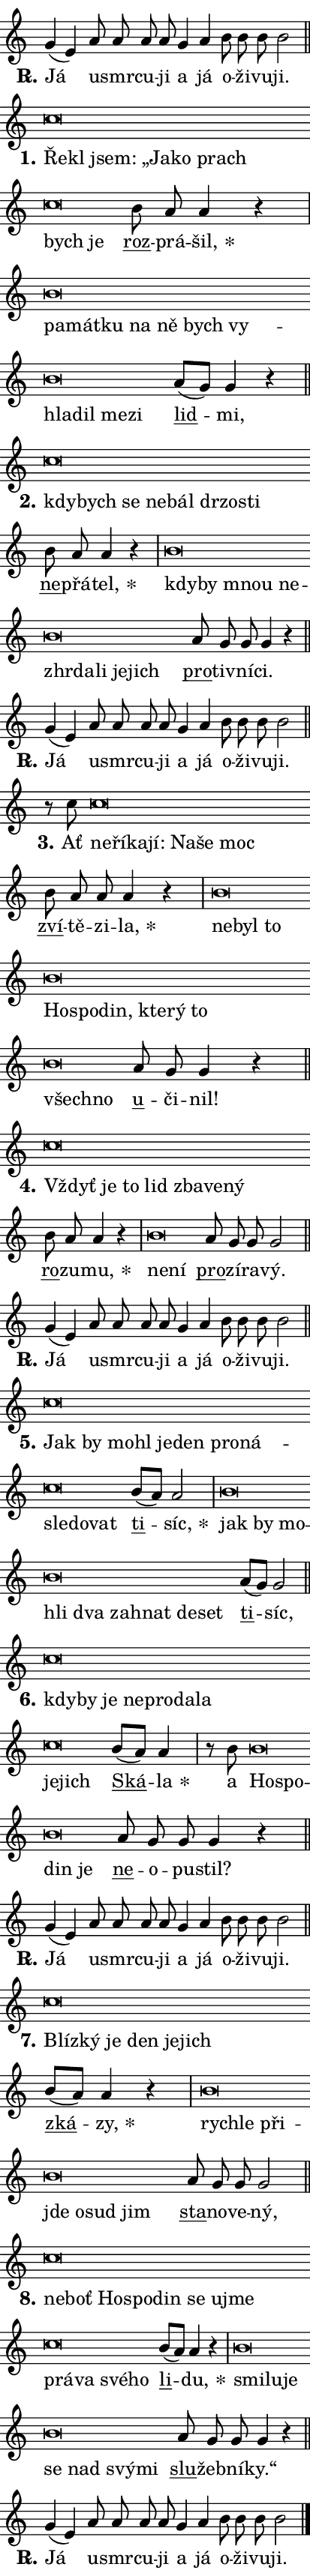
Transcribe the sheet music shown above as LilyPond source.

\version "2.24.0"
\header { tagline = "" }
\paper {
  indent = 0\cm
  top-margin = 0\cm
  right-margin = 0\cm
  bottom-margin = 0\cm
  left-margin = 0\cm
  paper-width = 7\cm
  page-breaking = #ly:one-page-breaking
  system-system-spacing.basic-distance = #11
  score-system-spacing.basic-distance = #11
  ragged-last = ##f
}


%% Author: Thomas Morley
%% https://lists.gnu.org/archive/html/lilypond-user/2020-05/msg00002.html
#(define (line-position grob)
"Returns position of @var[grob} in current system:
   @code{'start}, if at first time-step
   @code{'end}, if at last time-step
   @code{'middle} otherwise
"
  (let* ((col (ly:item-get-column grob))
         (ln (ly:grob-object col 'left-neighbor))
         (rn (ly:grob-object col 'right-neighbor))
         (col-to-check-left (if (ly:grob? ln) ln col))
         (col-to-check-right (if (ly:grob? rn) rn col))
         (break-dir-left
           (and
             (ly:grob-property col-to-check-left 'non-musical #f)
             (ly:item-break-dir col-to-check-left)))
         (break-dir-right
           (and
             (ly:grob-property col-to-check-right 'non-musical #f)
             (ly:item-break-dir col-to-check-right))))
        (cond ((eqv? 1 break-dir-left) 'start)
              ((eqv? -1 break-dir-right) 'end)
              (else 'middle))))

#(define (tranparent-at-line-position vctor)
  (lambda (grob)
  "Relying on @code{line-position} select the relevant enry from @var{vctor}.
Used to determine transparency,"
    (case (line-position grob)
      ((end) (not (vector-ref vctor 0)))
      ((middle) (not (vector-ref vctor 1)))
      ((start) (not (vector-ref vctor 2))))))

noteHeadBreakVisibility =
#(define-music-function (break-visibility)(vector?)
"Makes @code{NoteHead}s transparent relying on @var{break-visibility}"
#{
  \override NoteHead.transparent =
    #(tranparent-at-line-position break-visibility)
#})

#(define delete-ledgers-for-transparent-note-heads
  (lambda (grob)
    "Reads whether a @code{NoteHead} is transparent.
If so this @code{NoteHead} is removed from @code{'note-heads} from
@var{grob}, which is supposed to be @code{LedgerLineSpanner}.
As a result ledgers are not printed for this @code{NoteHead}"
    (let* ((nhds-array (ly:grob-object grob 'note-heads))
           (nhds-list
             (if (ly:grob-array? nhds-array)
                 (ly:grob-array->list nhds-array)
                 '()))
           ;; Relies on the transparent-property being done before
           ;; Staff.LedgerLineSpanner.after-line-breaking is executed.
           ;; This is fragile ...
           (to-keep
             (remove
               (lambda (nhd)
                 (ly:grob-property nhd 'transparent #f))
               nhds-list)))
      ;; TODO find a better method to iterate over grob-arrays, similiar
      ;; to filter/remove etc for lists
      ;; For now rebuilt from scratch
      (set! (ly:grob-object grob 'note-heads)  '())
      (for-each
        (lambda (nhd)
          (ly:pointer-group-interface::add-grob grob 'note-heads nhd))
        to-keep))))

hideNotes = {
  \noteHeadBreakVisibility #begin-of-line-visible
}
unHideNotes = {
  \noteHeadBreakVisibility #all-visible
}

% work-around for resetting accidentals
% https://lilypond.org/doc/v2.23/Documentation/notation/displaying-rhythms#unmetered-music
cadenzaMeasure = {
  \cadenzaOff
  \partial 1024 s1024
  \cadenzaOn
}

#(define-markup-command (accent layout props text) (markup?)
  "Underline accented syllable"
  (interpret-markup layout props
    #{\markup \override #'(offset . 4.3) \underline { #text }#}))

responsum = \markup \concat {
  "R" \hspace #-1.05 \path #0.1 #'((moveto 0 0.07) (lineto 0.9 0.8)) \hspace #0.05 "."
}

\layout {
    \context {
        \Staff
        \remove "Time_signature_engraver"
        \override LedgerLineSpanner.after-line-breaking = #delete-ledgers-for-transparent-note-heads
    }
    \context {
        \Voice {
            \override NoteHead.output-attributes = #'((class . "notehead"))
            \override Hairpin.height = #0.55
        }
    }
    \context {
        \Lyrics {
            \override StanzaNumber.output-attributes = #'((class . "stanzanumber"))
            \override LyricSpace.minimum-distance = #0.9
            \override LyricText.font-name = #"TeX Gyre Schola"
            \override LyricText.font-size = 1
            \override StanzaNumber.font-name = #"TeX Gyre Schola Bold"
            \override StanzaNumber.font-size = 1
        }
    }
}

% magnetic-lyrics.ily
%
%   written by
%     Jean Abou Samra <jean@abou-samra.fr>
%     Werner Lemberg <wl@gnu.org>
%
%   adapted by
%     Jiri Hon <jiri.hon@gmail.com>
%
% Version 2022-Apr-15

% https://www.mail-archive.com/lilypond-user@gnu.org/msg149350.html

#(define (Left_hyphen_pointer_engraver context)
   "Collect syllable-hyphen-syllable occurrences in lyrics and store
them in properties.  This engraver only looks to the left.  For
example, if the lyrics input is @code{foo -- bar}, it does the
following.

@itemize @bullet
@item
Set the @code{text} property of the @code{LyricHyphen} grob between
@q{foo} and @q{bar} to @code{foo}.

@item
Set the @code{left-hyphen} property of the @code{LyricText} grob with
text @q{foo} to the @code{LyricHyphen} grob between @q{foo} and
@q{bar}.
@end itemize

Use this auxiliary engraver in combination with the
@code{lyric-@/text::@/apply-@/magnetic-@/offset!} hook."
   (let ((hyphen #f)
         (text #f))
     (make-engraver
      (acknowledgers
       ((lyric-syllable-interface engraver grob source-engraver)
        (set! text grob)))
      (end-acknowledgers
       ((lyric-hyphen-interface engraver grob source-engraver)
        ;(when (not (grob::has-interface grob 'lyric-space-interface))
          (set! hyphen grob)));)
      ((stop-translation-timestep engraver)
       (when (and text hyphen)
         (ly:grob-set-object! text 'left-hyphen hyphen))
       (set! text #f)
       (set! hyphen #f)))))

#(define (lyric-text::apply-magnetic-offset! grob)
   "If the space between two syllables is less than the value in
property @code{LyricText@/.details@/.squash-threshold}, move the right
syllable to the left so that it gets concatenated with the left
syllable.

Use this function as a hook for
@code{LyricText@/.after-@/line-@/breaking} if the
@code{Left_@/hyphen_@/pointer_@/engraver} is active."
   (let ((hyphen (ly:grob-object grob 'left-hyphen #f)))
     (when hyphen
       (let ((left-text (ly:spanner-bound hyphen LEFT)))
         (when (grob::has-interface left-text 'lyric-syllable-interface)
           (let* ((common (ly:grob-common-refpoint grob left-text X))
                  (this-x-ext (ly:grob-extent grob common X))
                  (left-x-ext
                   (begin
                     ;; Trigger magnetism for left-text.
                     (ly:grob-property left-text 'after-line-breaking)
                     (ly:grob-extent left-text common X)))
                  ;; `delta` is the gap width between two syllables.
                  (delta (- (interval-start this-x-ext)
                            (interval-end left-x-ext)))
                  (details (ly:grob-property grob 'details))
                  (threshold (assoc-get 'squash-threshold details 0.2)))
             (when (< delta threshold)
               (let* (;; We have to manipulate the input text so that
                      ;; ligatures crossing syllable boundaries are not
                      ;; disabled.  For languages based on the Latin
                      ;; script this is essentially a beautification.
                      ;; However, for non-Western scripts it can be a
                      ;; necessity.
                      (lt (ly:grob-property left-text 'text))
                      (rt (ly:grob-property grob 'text))
                      (is-space (grob::has-interface hyphen 'lyric-space-interface))
                      (space (if is-space " " ""))
                      (space-markup (grob-interpret-markup grob " "))
                      (space-size (interval-length (ly:stencil-extent space-markup X)))
                      (extra-delta (if is-space space-size 0))
                      ;; Append new syllable.
                      (ltrt-space (if (and (string? lt) (string? rt))
                                (string-append lt space rt)
                                (make-concat-markup (list lt space rt))))
                      ;; Right-align `ltrt` to the right side.
                      (ltrt-space-markup (grob-interpret-markup
                               grob
                               (make-translate-markup
                                (cons (interval-length this-x-ext) 0)
                                (make-right-align-markup ltrt-space)))))
                 (begin
                   ;; Don't print `left-text`.
                   (ly:grob-set-property! left-text 'stencil #f)
                   ;; Set text and stencil (which holds all collected
                   ;; syllables so far) and shift it to the left.
                   (ly:grob-set-property! grob 'text ltrt-space)
                   (ly:grob-set-property! grob 'stencil ltrt-space-markup)
                   (ly:grob-translate-axis! grob (- (- delta extra-delta)) X))))))))))


#(define (lyric-hyphen::displace-bounds-first grob)
   ;; Make very sure this callback isn't triggered too early.
   (let ((left (ly:spanner-bound grob LEFT))
         (right (ly:spanner-bound grob RIGHT)))
     (ly:grob-property left 'after-line-breaking)
     (ly:grob-property right 'after-line-breaking)
     (ly:lyric-hyphen::print grob)))

squashThreshold = #0.4

\layout {
  \context {
    \Lyrics
    \consists #Left_hyphen_pointer_engraver
    \override LyricText.after-line-breaking =
      #lyric-text::apply-magnetic-offset!
    \override LyricHyphen.stencil = #lyric-hyphen::displace-bounds-first
    \override LyricText.details.squash-threshold = \squashThreshold
    \override LyricHyphen.minimum-distance = 0
    \override LyricHyphen.minimum-length = \squashThreshold
  }
}

squash = \override LyricText.details.squash-threshold = 9999
unSquash = \override LyricText.details.squash-threshold = \squashThreshold

left = \override LyricText.self-alignment-X = #LEFT
unLeft = \revert LyricText.self-alignment-X

starOffset = #(lambda (grob) 
                (let ((x_offset (ly:self-alignment-interface::aligned-on-x-parent grob)))
                  (if (= x_offset 0) 0 (+ x_offset 1.2))))

star = #(define-music-function (syllable)(string?)
"Append star separator at the end of a syllable"
#{
  \once \override LyricText.X-offset = #starOffset
  \lyricmode { \markup {
    #syllable
    \override #'((font-name . "TeX Gyre Schola Bold")) \hspace #0.2 \lower #0.65 \larger "*"
  } }
#})

starAccent = #(define-music-function (syllable)(string?)
"Append star separator at the end of a syllable and make accent"
#{
  \once \override LyricText.X-offset = #starOffset
  \lyricmode { \markup {
    \accent #syllable
    \override #'((font-name . "TeX Gyre Schola Bold")) \hspace #0.2 \lower #0.65 \larger "*"
  } }
#})

breath = #(define-music-function (syllable)(string?)
"Append breathing indicator at the end of a syllable"
#{
  \lyricmode { \markup { #syllable "+" } }
#})

optionalBreath = #(define-music-function (syllable)(string?)
"Append optional breathing indicator at the end of a syllable"
#{
  \lyricmode { \markup { #syllable "(+)" } }
#})


\score {
    <<
        \new Voice = "melody" { \cadenzaOn \key c \major \relative { g'4( e) a8 a a a \bar "" g4 a \bar "" b8 b b b2 \cadenzaMeasure \bar "||" \break } }
        \new Lyrics \lyricsto "melody" { \lyricmode { \set stanza = \responsum
Já u -- smr -- cu -- ji a já o -- ži -- vu -- ji. } }
    >>
    \layout {}
}

\score {
    <<
        \new Voice = "melody" { \cadenzaOn \key c \major \relative { c''\breve*1/16 \hideNotes \breve*1/16 \bar "" \breve*1/16 \bar "" \breve*1/16 \bar "" \breve*1/16 \bar "" \breve*1/16 \bar "" \breve*1/16 \breve*1/16 \bar "" \unHideNotes \bar "" b8 a a4 r \cadenzaMeasure \bar "|" b\breve*1/16 \hideNotes \breve*1/16 \bar "" \breve*1/16 \bar "" \breve*1/16 \bar "" \breve*1/16 \bar "" \breve*1/16 \bar "" \breve*1/16 \bar "" \breve*1/16 \bar "" \breve*1/16 \bar "" \breve*1/16 \breve*1/16 \bar "" \unHideNotes \bar "" a8[( g)] g4 r \cadenzaMeasure \bar "||" \break } }
        \new Lyrics \lyricsto "melody" { \lyricmode { \set stanza = "1."
\left Ře -- \squash kl jsem: „Ja -- ko prach bych je \unLeft \unSquash \markup \accent roz -- prá -- \star šil, \left pa -- \squash mát -- ku na ně bych vy -- hla -- dil me -- zi \unLeft \unSquash \markup \accent lid -- mi, } }
    >>
    \layout {}
}

\score {
    <<
        \new Voice = "melody" { \cadenzaOn \key c \major \relative { c''\breve*1/16 \hideNotes \breve*1/16 \bar "" \breve*1/16 \bar "" \breve*1/16 \bar "" \breve*1/16 \bar "" \breve*1/16 \bar "" \breve*1/16 \breve*1/16 \bar "" \unHideNotes \bar "" b8 a a4 r \cadenzaMeasure \bar "|" b\breve*1/16 \hideNotes \breve*1/16 \bar "" \breve*1/16 \bar "" \breve*1/16 \bar "" \breve*1/16 \bar "" \breve*1/16 \bar "" \breve*1/16 \bar "" \breve*1/16 \breve*1/16 \bar "" \unHideNotes \bar "" a8 g g g4 r \cadenzaMeasure \bar "||" \break } }
        \new Lyrics \lyricsto "melody" { \lyricmode { \set stanza = "2."
\left kdy -- \squash bych se ne -- bál dr -- zo -- sti \unLeft \unSquash \markup \accent ne -- přá -- \star tel, \left kdy -- \squash by mnou ne -- zhr -- da -- li je -- jich \unLeft \unSquash \markup \accent pro -- tiv -- ní -- ci. } }
    >>
    \layout {}
}

\score {
    <<
        \new Voice = "melody" { \cadenzaOn \key c \major \relative { g'4( e) a8 a a a \bar "" g4 a \bar "" b8 b b b2 \cadenzaMeasure \bar "||" \break } }
        \new Lyrics \lyricsto "melody" { \lyricmode { \set stanza = \responsum
Já u -- smr -- cu -- ji a já o -- ži -- vu -- ji. } }
    >>
    \layout {}
}

\score {
    <<
        \new Voice = "melody" { \cadenzaOn \key c \major \relative { r8 c''8 c\breve*1/16 \hideNotes \breve*1/16 \bar "" \breve*1/16 \bar "" \breve*1/16 \bar "" \breve*1/16 \bar "" \breve*1/16 \breve*1/16 \bar "" \unHideNotes \bar "" b8 a a a4 r \cadenzaMeasure \bar "|" b\breve*1/16 \hideNotes \breve*1/16 \bar "" \breve*1/16 \bar "" \breve*1/16 \bar "" \breve*1/16 \bar "" \breve*1/16 \bar "" \breve*1/16 \bar "" \breve*1/16 \bar "" \breve*1/16 \bar "" \breve*1/16 \breve*1/16 \bar "" \unHideNotes \bar "" a8 g g4 r \cadenzaMeasure \bar "||" \break } }
        \new Lyrics \lyricsto "melody" { \lyricmode { \set stanza = "3."
Ať \left ne -- \squash ří -- ka -- jí: Na -- še moc \unLeft \unSquash \markup \accent zví -- tě -- zi -- \star la, \left ne -- \squash byl to Ho -- spo -- din, kte -- rý to všech -- no \unLeft \unSquash \markup \accent u -- či -- nil! } }
    >>
    \layout {}
}

\score {
    <<
        \new Voice = "melody" { \cadenzaOn \key c \major \relative { c''\breve*1/16 \hideNotes \breve*1/16 \bar "" \breve*1/16 \bar "" \breve*1/16 \bar "" \breve*1/16 \bar "" \breve*1/16 \breve*1/16 \bar "" \unHideNotes \bar "" b8 a a4 r \cadenzaMeasure \bar "|" b\breve*1/16 \hideNotes \breve*1/16 \bar "" \unHideNotes \bar "" a8 g g g2 \cadenzaMeasure \bar "||" \break } }
        \new Lyrics \lyricsto "melody" { \lyricmode { \set stanza = "4."
\left Vždyť \squash je to lid zba -- ve -- ný \unLeft \unSquash \markup \accent ro -- zu -- \star mu, \left ne -- \squash ní \unLeft \unSquash \markup \accent pro -- zí -- ra -- vý. } }
    >>
    \layout {}
}

\score {
    <<
        \new Voice = "melody" { \cadenzaOn \key c \major \relative { g'4( e) a8 a a a \bar "" g4 a \bar "" b8 b b b2 \cadenzaMeasure \bar "||" \break } }
        \new Lyrics \lyricsto "melody" { \lyricmode { \set stanza = \responsum
Já u -- smr -- cu -- ji a já o -- ži -- vu -- ji. } }
    >>
    \layout {}
}

\score {
    <<
        \new Voice = "melody" { \cadenzaOn \key c \major \relative { c''\breve*1/16 \hideNotes \breve*1/16 \bar "" \breve*1/16 \bar "" \breve*1/16 \bar "" \breve*1/16 \bar "" \breve*1/16 \bar "" \breve*1/16 \bar "" \breve*1/16 \bar "" \breve*1/16 \bar "" \breve*1/16 \breve*1/16 \bar "" \unHideNotes \bar "" b8[( a)] a2 \cadenzaMeasure \bar "|" b\breve*1/16 \hideNotes \breve*1/16 \bar "" \breve*1/16 \bar "" \breve*1/16 \bar "" \breve*1/16 \bar "" \breve*1/16 \bar "" \breve*1/16 \bar "" \breve*1/16 \breve*1/16 \bar "" \unHideNotes \bar "" a8[( g)] g2 \cadenzaMeasure \bar "||" \break } }
        \new Lyrics \lyricsto "melody" { \lyricmode { \set stanza = "5."
\left Jak \squash by mo -- hl je -- den pro -- ná -- sle -- do -- vat \unLeft \unSquash \markup \accent ti -- \star síc, \left jak \squash by mo -- hli dva za -- hnat de -- set \unLeft \unSquash \markup \accent ti -- síc, } }
    >>
    \layout {}
}

\score {
    <<
        \new Voice = "melody" { \cadenzaOn \key c \major \relative { c''\breve*1/16 \hideNotes \breve*1/16 \bar "" \breve*1/16 \bar "" \breve*1/16 \bar "" \breve*1/16 \bar "" \breve*1/16 \bar "" \breve*1/16 \bar "" \breve*1/16 \breve*1/16 \bar "" \unHideNotes \bar "" b8[( a)] a4 \cadenzaMeasure \bar "|" r8 b8 b\breve*1/16 \hideNotes \breve*1/16 \bar "" \breve*1/16 \breve*1/16 \bar "" \unHideNotes \bar "" a8 g g g4 r \cadenzaMeasure \bar "||" \break } }
        \new Lyrics \lyricsto "melody" { \lyricmode { \set stanza = "6."
\left kdy -- \squash by je ne -- pro -- da -- la je -- jich \unLeft \unSquash \markup \accent Ská -- \star la a \left Ho -- \squash spo -- din je \unLeft \unSquash \markup \accent ne -- o -- pu -- stil? } }
    >>
    \layout {}
}

\score {
    <<
        \new Voice = "melody" { \cadenzaOn \key c \major \relative { g'4( e) a8 a a a \bar "" g4 a \bar "" b8 b b b2 \cadenzaMeasure \bar "||" \break } }
        \new Lyrics \lyricsto "melody" { \lyricmode { \set stanza = \responsum
Já u -- smr -- cu -- ji a já o -- ži -- vu -- ji. } }
    >>
    \layout {}
}

\score {
    <<
        \new Voice = "melody" { \cadenzaOn \key c \major \relative { c''\breve*1/16 \hideNotes \breve*1/16 \bar "" \breve*1/16 \bar "" \breve*1/16 \bar "" \breve*1/16 \breve*1/16 \bar "" \unHideNotes \bar "" b8[( a)] a4 r \cadenzaMeasure \bar "|" b\breve*1/16 \hideNotes \breve*1/16 \bar "" \breve*1/16 \bar "" \breve*1/16 \bar "" \breve*1/16 \bar "" \breve*1/16 \breve*1/16 \bar "" \unHideNotes \bar "" a8 g g g2 \cadenzaMeasure \bar "||" \break } }
        \new Lyrics \lyricsto "melody" { \lyricmode { \set stanza = "7."
\left Blíz -- \squash ký je den je -- jich \unLeft \unSquash \markup \accent zká -- \star zy, \left rych -- \squash le při -- jde o -- sud jim \unLeft \unSquash \markup \accent sta -- no -- ve -- ný, } }
    >>
    \layout {}
}

\score {
    <<
        \new Voice = "melody" { \cadenzaOn \key c \major \relative { c''\breve*1/16 \hideNotes \breve*1/16 \bar "" \breve*1/16 \bar "" \breve*1/16 \bar "" \breve*1/16 \bar "" \breve*1/16 \bar "" \breve*1/16 \bar "" \breve*1/16 \bar "" \breve*1/16 \bar "" \breve*1/16 \bar "" \breve*1/16 \breve*1/16 \bar "" \unHideNotes \bar "" b8[( a)] a4 r \cadenzaMeasure \bar "|" b\breve*1/16 \hideNotes \breve*1/16 \bar "" \breve*1/16 \bar "" \breve*1/16 \bar "" \breve*1/16 \bar "" \breve*1/16 \breve*1/16 \bar "" \unHideNotes \bar "" a8 g g g4 r \cadenzaMeasure \bar "||" \break } }
        \new Lyrics \lyricsto "melody" { \lyricmode { \set stanza = "8."
\left ne -- \squash boť Ho -- spo -- din se u -- jme prá -- va své -- ho \unLeft \unSquash \markup \accent li -- \star du, \left smi -- \squash lu -- je se nad svý -- mi \unLeft \unSquash \markup \accent slu -- žeb -- ní -- ky.“ } }
    >>
    \layout {}
}

\score {
    <<
        \new Voice = "melody" { \cadenzaOn \key c \major \relative { g'4( e) a8 a a a \bar "" g4 a \bar "" b8 b b b2 \cadenzaMeasure \bar "||" \break } \bar "|." }
        \new Lyrics \lyricsto "melody" { \lyricmode { \set stanza = \responsum
Já u -- smr -- cu -- ji a já o -- ži -- vu -- ji. } }
    >>
    \layout {}
}
